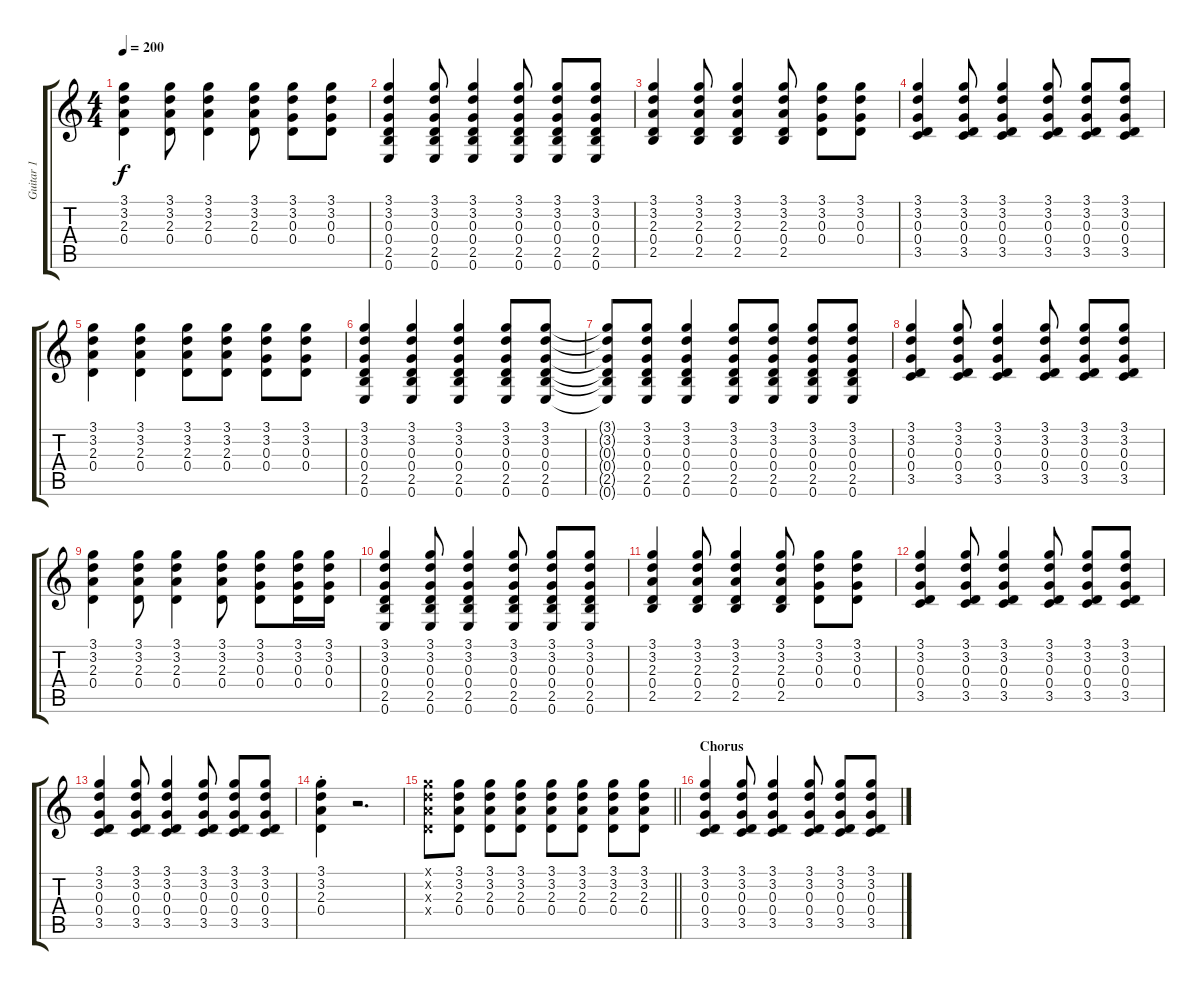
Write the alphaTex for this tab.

\track ("Guitar 1" "Guitar 1") {instrument overdrivenguitar}
\staff {score tabs}
\tuning (E4 B3 G3 D3 A2 E2) {hide}
\ts (4 4)
\tempo 200
\clef g2
\ks c
(3.1 3.2 2.3 0.4).4{dy f} (3.1 3.2 2.3 0.4).8 (3.1 3.2 2.3 0.4).4 (3.1 3.2 2.3 0.4).8 (3.1 3.2 0.3 0.4).8 (3.1 3.2 0.3 0.4).8 |
(3.1 3.2 0.3 0.4 2.5 0.6).4 (3.1 3.2 0.3 0.4 2.5 0.6).8 (3.1 3.2 0.3 0.4 2.5 0.6).4 (3.1 3.2 0.3 0.4 2.5 0.6).8 (3.1 3.2 0.3 0.4 2.5 0.6).8 (3.1 3.2 0.3 0.4 2.5 0.6).8 |
(3.1 3.2 2.3 0.4 2.5).4 (3.1 3.2 2.3 0.4 2.5).8 (3.1 3.2 2.3 0.4 2.5).4 (3.1 3.2 2.3 0.4 2.5).8 (3.1 3.2 0.3 0.4).8 (3.1 3.2 0.3 0.4).8 |
(3.1 3.2 0.3 0.4 3.5).4 (3.1 3.2 0.3 0.4 3.5).8 (3.1 3.2 0.3 0.4 3.5).4 (3.1 3.2 0.3 0.4 3.5).8 (3.1 3.2 0.3 0.4 3.5).8 (3.1 3.2 0.3 0.4 3.5).8 |
(3.1 3.2 2.3 0.4).4 (3.1 3.2 2.3 0.4).4 (3.1 3.2 2.3 0.4).8 (3.1 3.2 2.3 0.4).8 (3.1 3.2 0.3 0.4).8 (3.1 3.2 0.3 0.4).8 |
(3.1 3.2 0.3 0.4 2.5 0.6).4 (3.1 3.2 0.3 0.4 2.5 0.6).4 (3.1 3.2 0.3 0.4 2.5 0.6).4 (3.1 3.2 0.3 0.4 2.5 0.6).8 (3.1 3.2 0.3 0.4 2.5 0.6).8 |
(3.1{t} 3.2{t} 0.3{t} 0.4{t} 2.5{t} 0.6{t}).8 (3.1 3.2 0.3 0.4 2.5 0.6).8 (3.1 3.2 0.3 0.4 2.5 0.6).4 (3.1 3.2 0.3 0.4 2.5 0.6).8 (3.1 3.2 0.3 0.4 2.5 0.6).8 (3.1 3.2 0.3 0.4 2.5 0.6).8 (3.1 3.2 0.3 0.4 2.5 0.6).8 |
(3.1 3.2 0.3 0.4 3.5).4 (3.1 3.2 0.3 0.4 3.5).8 (3.1 3.2 0.3 0.4 3.5).4 (3.1 3.2 0.3 0.4 3.5).8 (3.1 3.2 0.3 0.4 3.5).8 (3.1 3.2 0.3 0.4 3.5).8 |
(3.1 3.2 2.3 0.4).4 (3.1 3.2 2.3 0.4).8 (3.1 3.2 2.3 0.4).4 (3.1 3.2 2.3 0.4).8 (3.1 3.2 0.3 0.4).8 (3.1 3.2 0.3 0.4).16 (3.1 3.2 0.3 0.4).16 |
(3.1 3.2 0.3 0.4 2.5 0.6).4 (3.1 3.2 0.3 0.4 2.5 0.6).8 (3.1 3.2 0.3 0.4 2.5 0.6).4 (3.1 3.2 0.3 0.4 2.5 0.6).8 (3.1 3.2 0.3 0.4 2.5 0.6).8 (3.1 3.2 0.3 0.4 2.5 0.6).8 |
(3.1 3.2 2.3 0.4 2.5).4 (3.1 3.2 2.3 0.4 2.5).8 (3.1 3.2 2.3 0.4 2.5).4 (3.1 3.2 2.3 0.4 2.5).8 (3.1 3.2 0.3 0.4).8 (3.1 3.2 0.3 0.4).8 |
(3.1 3.2 0.3 0.4 3.5).4 (3.1 3.2 0.3 0.4 3.5).8 (3.1 3.2 0.3 0.4 3.5).4 (3.1 3.2 0.3 0.4 3.5).8 (3.1 3.2 0.3 0.4 3.5).8 (3.1 3.2 0.3 0.4 3.5).8 |
(3.1 3.2 0.3 0.4 3.5).4 (3.1 3.2 0.3 0.4 3.5).8 (3.1 3.2 0.3 0.4 3.5).4 (3.1 3.2 0.3 0.4 3.5).8 (3.1 3.2 0.3 0.4 3.5).8 (3.1 3.2 0.3 0.4 3.5).8 |
(3.1{st} 3.2{st} 2.3{st} 0.4{st}).4 r.2{d} |
\barLineRight lightlight
(3.1{x} 3.2{x} 2.3{x} 0.4{x}).8 (3.1 3.2 2.3 0.4).8 (3.1 3.2 2.3 0.4).8 (3.1 3.2 2.3 0.4).8 (3.1 3.2 2.3 0.4).8 (3.1 3.2 2.3 0.4).8 (3.1 3.2 2.3 0.4).8 (3.1 3.2 2.3 0.4).8 |
\section ("" "Chorus")
(3.1 3.2 0.3 0.4 3.5).4 (3.1 3.2 0.3 0.4 3.5).8 (3.1 3.2 0.3 0.4 3.5).4 (3.1 3.2 0.3 0.4 3.5).8 (3.1 3.2 0.3 0.4 3.5).8 (3.1 3.2 0.3 0.4 3.5).8
